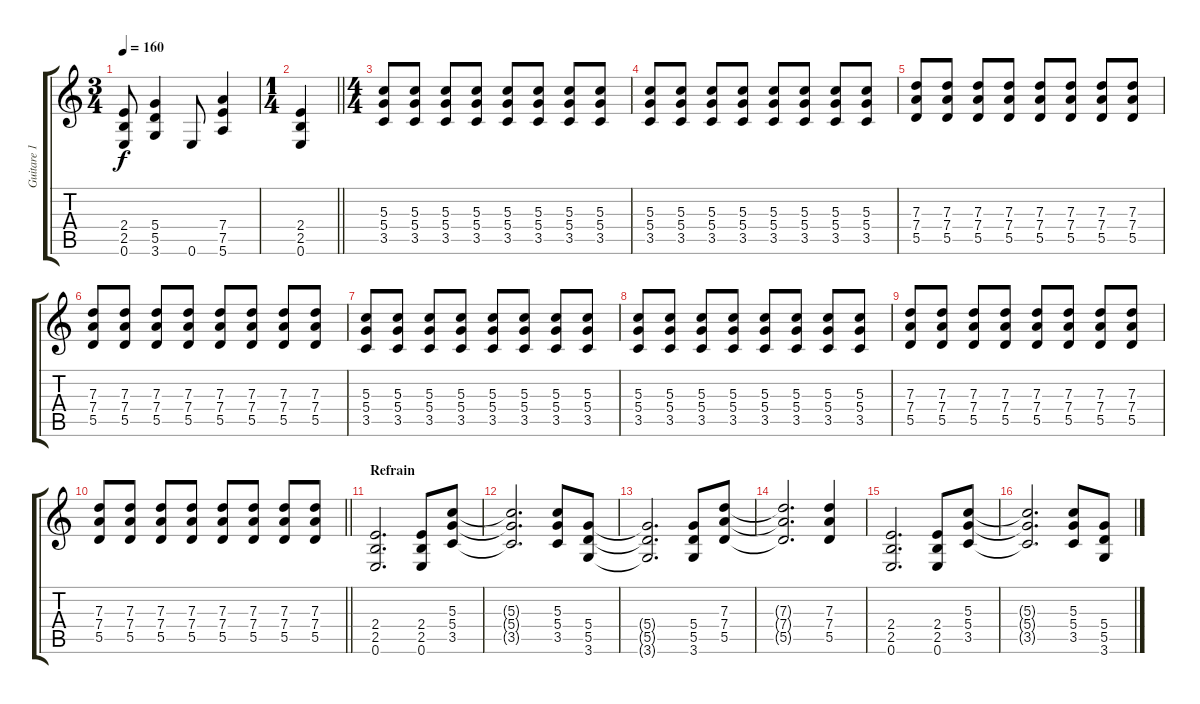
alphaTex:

\track ("Guitare 1" "Guitare 1") {instrument distortionguitar}
\staff {score tabs}
\tuning (E4 B3 G3 D3 A2 E2) {hide}
\ts (3 4)
\tempo 160
\clef g2
\ks c
(2.4 2.5 0.6).8{dy f instrument overdrivenguitar} (5.4 5.5 3.6).4 0.6.8 (7.4 7.5 5.6).4 |
\ts (1 4)
\barLineRight lightlight
(2.4 2.5 0.6).4 |
\ts (4 4)
(5.3 5.4 3.5).8{instrument distortionguitar} (5.3 5.4 3.5).8 (5.3 5.4 3.5).8 (5.3 5.4 3.5).8 (5.3 5.4 3.5).8 (5.3 5.4 3.5).8 (5.3 5.4 3.5).8 (5.3 5.4 3.5).8 |
(5.3 5.4 3.5).8 (5.3 5.4 3.5).8 (5.3 5.4 3.5).8 (5.3 5.4 3.5).8 (5.3 5.4 3.5).8 (5.3 5.4 3.5).8 (5.3 5.4 3.5).8 (5.3 5.4 3.5).8 |
(7.3 7.4 5.5).8 (7.3 7.4 5.5).8 (7.3 7.4 5.5).8 (7.3 7.4 5.5).8 (7.3 7.4 5.5).8 (7.3 7.4 5.5).8 (7.3 7.4 5.5).8 (7.3 7.4 5.5).8 |
(7.3 7.4 5.5).8 (7.3 7.4 5.5).8 (7.3 7.4 5.5).8 (7.3 7.4 5.5).8 (7.3 7.4 5.5).8 (7.3 7.4 5.5).8 (7.3 7.4 5.5).8 (7.3 7.4 5.5).8 |
(5.3 5.4 3.5).8 (5.3 5.4 3.5).8 (5.3 5.4 3.5).8 (5.3 5.4 3.5).8 (5.3 5.4 3.5).8 (5.3 5.4 3.5).8 (5.3 5.4 3.5).8 (5.3 5.4 3.5).8 |
(5.3 5.4 3.5).8 (5.3 5.4 3.5).8 (5.3 5.4 3.5).8 (5.3 5.4 3.5).8 (5.3 5.4 3.5).8 (5.3 5.4 3.5).8 (5.3 5.4 3.5).8 (5.3 5.4 3.5).8 |
(7.3 7.4 5.5).8 (7.3 7.4 5.5).8 (7.3 7.4 5.5).8 (7.3 7.4 5.5).8 (7.3 7.4 5.5).8 (7.3 7.4 5.5).8 (7.3 7.4 5.5).8 (7.3 7.4 5.5).8 |
\barLineRight lightlight
(7.3 7.4 5.5).8 (7.3 7.4 5.5).8 (7.3 7.4 5.5).8 (7.3 7.4 5.5).8 (7.3 7.4 5.5).8 (7.3 7.4 5.5).8 (7.3 7.4 5.5).8 (7.3 7.4 5.5).8 |
\section ("" "Refrain")
(2.4 2.5 0.6).2{d volume 13} (2.4 2.5 0.6).8 (5.3 5.4 3.5).8 |
(5.3{t} 5.4{t} 3.5{t}).2{d} (5.3 5.4 3.5).8 (5.4 5.5 3.6).8 |
(5.4{t} 5.5{t} 3.6{t}).2{d} (5.4 5.5 3.6).8 (7.3 7.4 5.5).8 |
(7.3{t} 7.4{t} 5.5{t}).2{d} (7.3 7.4 5.5).4 |
(2.4 2.5 0.6).2{d volume 13} (2.4 2.5 0.6).8 (5.3 5.4 3.5).8 |
(5.3{t} 5.4{t} 3.5{t}).2{d} (5.3 5.4 3.5).8 (5.4 5.5 3.6).8
